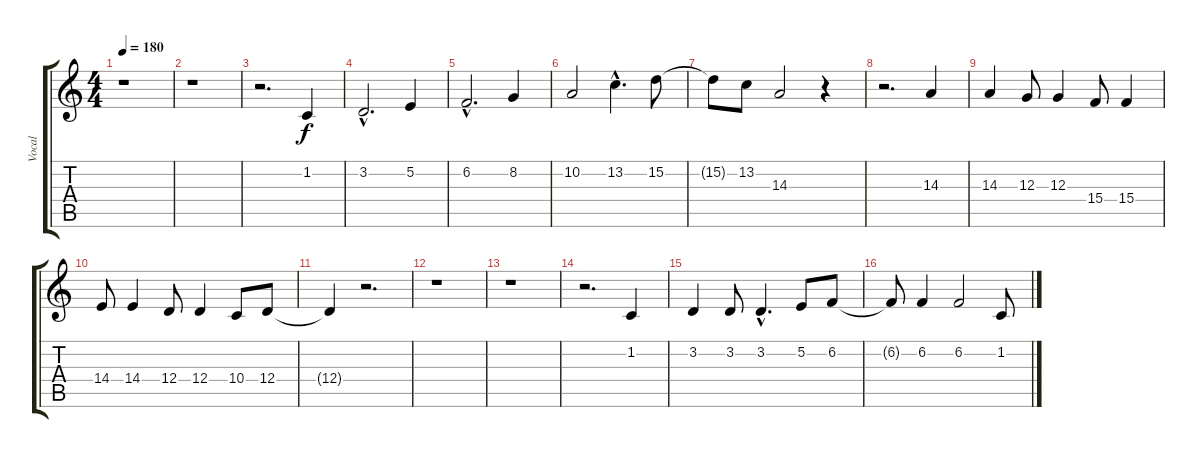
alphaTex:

\track ("Vocal" "Vocal") {instrument viola}
\staff {score tabs}
\tuning (E4 B3 G3 D3 A2 E2) {hide}
\ts (4 4)
\tempo 180
\clef g2
\ks c
r.1{dy f} |
r.1 |
r.2{d} 1.2.4 |
3.2{hac}.2{d} 5.2.4 |
6.2{hac}.2{d} 8.2.4 |
10.2.2 13.2{hac}.4{d} 15.2.8 |
15.2{t}.8 13.2.8 14.3.2 r.4 |
r.2{d} 14.3.4 |
14.3.4 12.3.8 12.3.4 15.4.8 15.4.4 |
14.4.8 14.4.4 12.4.8 12.4.4 10.4.8 12.4.8 |
12.4{t}.4 r.2{d} |
r.1 |
r.1 |
r.2{d} 1.2.4 |
3.2.4 3.2.8 3.2{hac}.4{d} 5.2.8 6.2.8 |
6.2{t}.8 6.2.4 6.2.2 1.2.8
